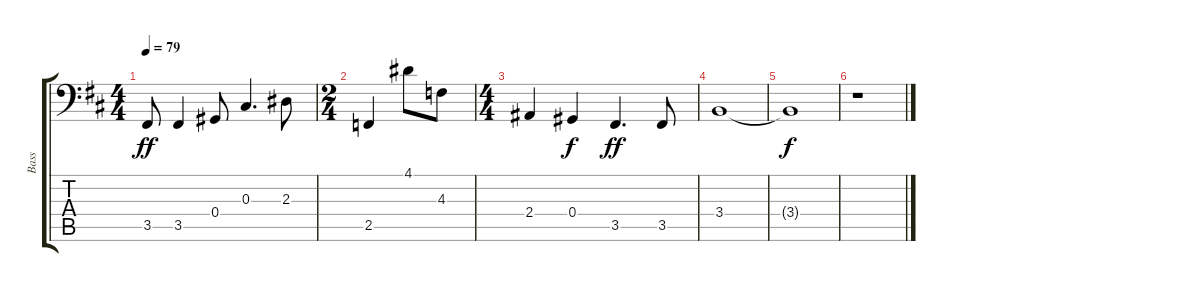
\track ("Bass" "Bass") {instrument electricbassfinger}
\staff {score tabs}
\tuning (B2 Gb2 Db2 Ab1 Eb1 Bb0) {hide}
\ts (4 4)
\tempo 79
\clef f4
\ks d
3.5.8{dy ff} 3.5.4 0.4.8 0.3.4{d} 2.3.8 |
\ts (2 4)
2.5.4 4.1.8 4.3.8 |
\ts (4 4)
2.4.4 0.4.4{dy f} 3.5.4{d dy ff} 3.5.8 |
3.4.1 |
3.4{t}.1{dy f} |
r.1
